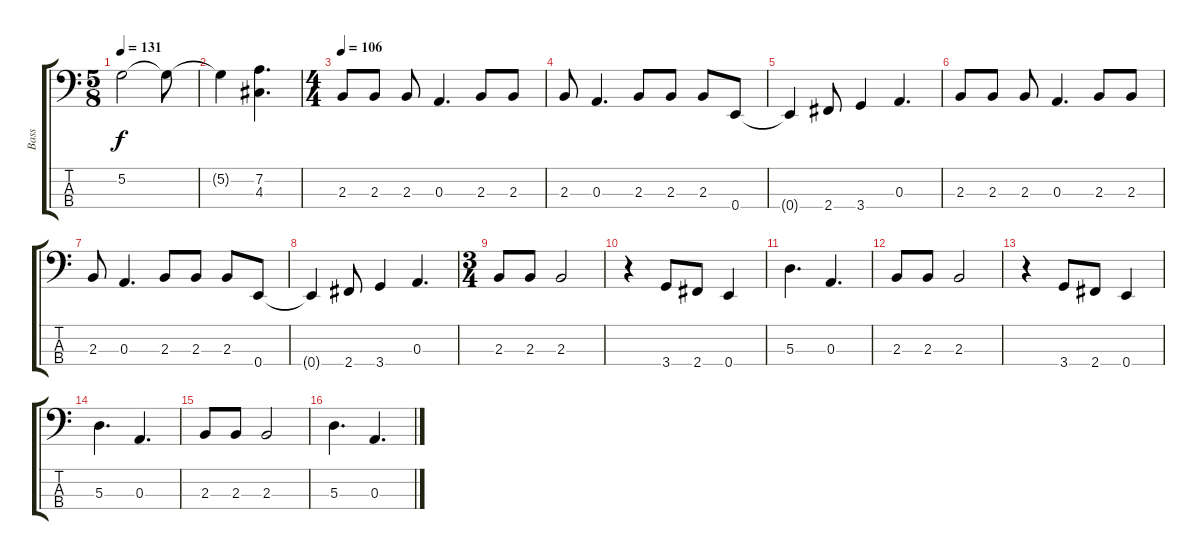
\track ("Bass" "Bass") {instrument electricbassfinger}
\staff {score tabs}
\tuning (G2 D2 A1 E1) {hide}
\ts (5 8)
\tempo 131
\clef f4
\ks c
5.2.2{dy f} 5.2{t}.8 |
5.2{t}.4 (7.2 4.3).4{d} |
\ts (4 4)
\tempo 106
2.3.8 2.3.8 2.3.8 0.3.4{d} 2.3.8 2.3.8 |
2.3.8 0.3.4{d} 2.3.8 2.3.8 2.3.8 0.4.8 |
0.4{t}.4 2.4.8 3.4.4 0.3.4{d} |
2.3.8 2.3.8 2.3.8 0.3.4{d} 2.3.8 2.3.8 |
2.3.8 0.3.4{d} 2.3.8 2.3.8 2.3.8 0.4.8 |
0.4{t}.4 2.4.8 3.4.4 0.3.4{d} |
\ts (3 4)
2.3.8 2.3.8 2.3.2 |
r.4 3.4.8 2.4.8 0.4.4 |
5.3.4{d} 0.3.4{d} |
2.3.8 2.3.8 2.3.2 |
r.4 3.4.8 2.4.8 0.4.4 |
5.3.4{d} 0.3.4{d} |
2.3.8 2.3.8 2.3.2 |
5.3.4{d} 0.3.4{d}
